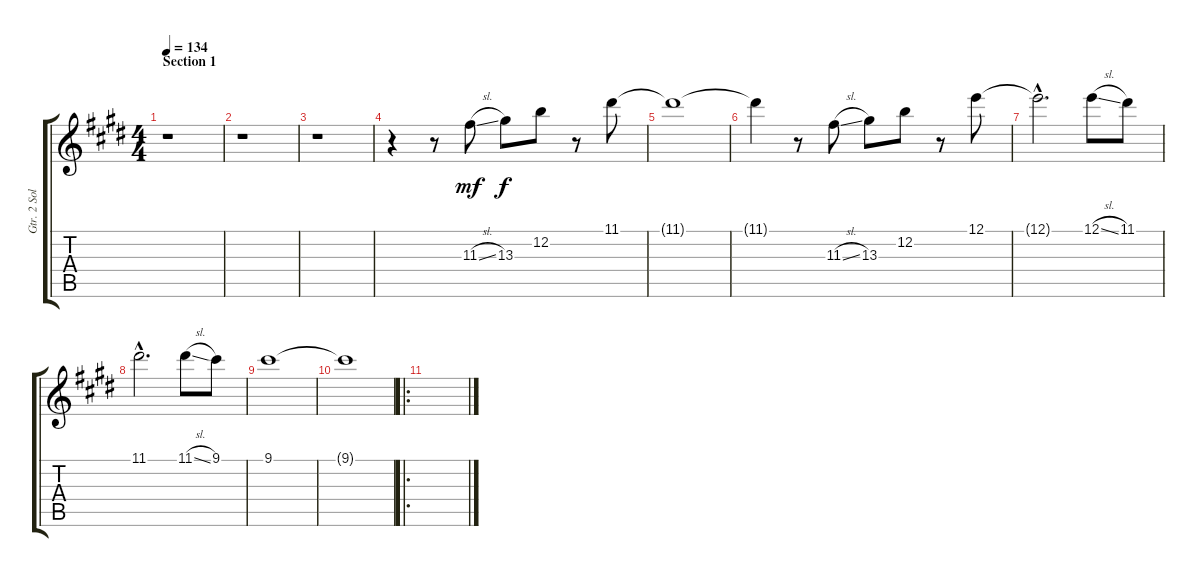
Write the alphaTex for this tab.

\track ("Gtr. 2 Solo" "Gtr. 2 Sol") {instrument electricguitarclean}
\staff {score tabs}
\tuning (E4 B3 G3 D3 A2 E2) {hide}
\ts (4 4)
\section ("" "Section 1")
\tempo 134
\clef g2
\ks c#minor
r.1{dy mf instrument electricguitarclean} |
r.1 |
r.1 |
r.4 r.8 11.3{sl}.8 13.3.8{dy f} 12.2.8 r.8 11.1.8 |
11.1{t}.1 |
11.1{t}.4 r.8 11.3{sl}.8 13.3.8 12.2.8 r.8 12.1.8 |
12.1{hac t}.2{d} 12.1{sl}.8 11.1.8 |
11.1{hac}.2{d} 11.1{sl}.8 9.1.8 |
9.1.1 |
9.1{t}.1 |
\ro
